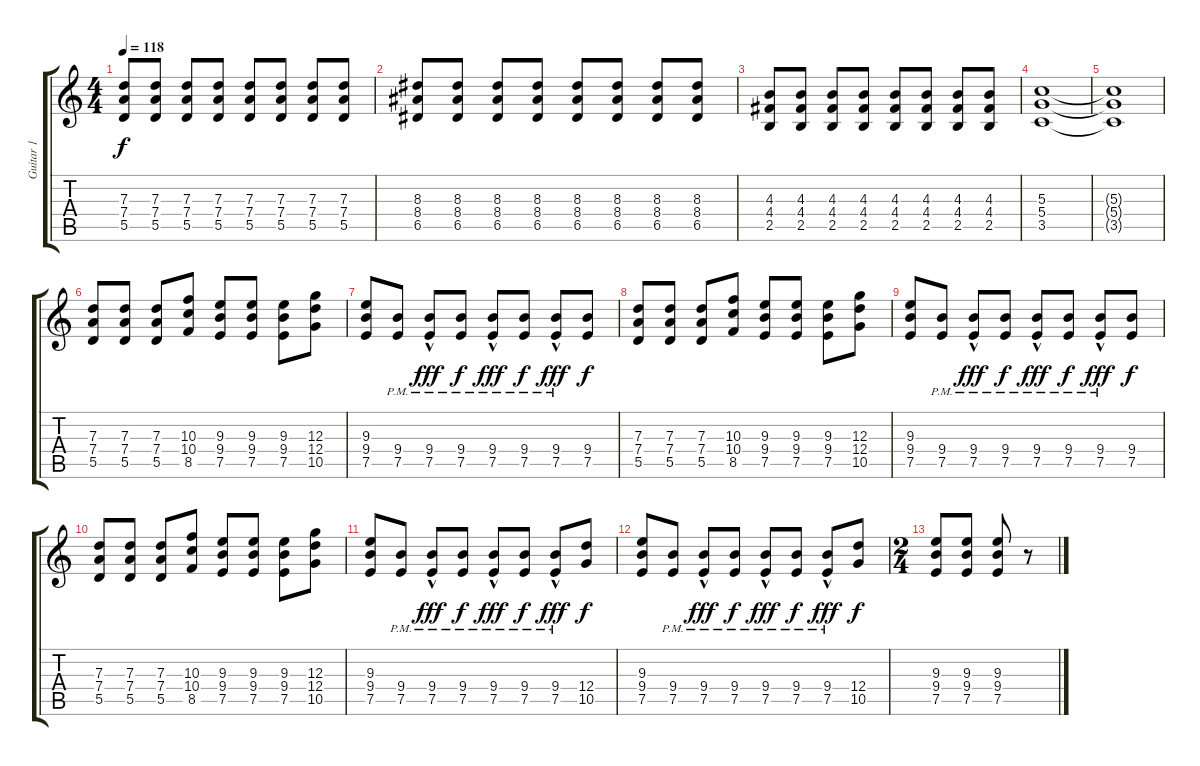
\track ("Guitar 1" "Guitar 1") {instrument distortionguitar}
\staff {score tabs}
\tuning (E4 B3 G3 D3 A2 E2) {hide}
\ts (4 4)
\tempo 118
\clef g2
\ks c
(7.3 7.4 5.5).8{dy f} (7.3 7.4 5.5).8 (7.3 7.4 5.5).8 (7.3 7.4 5.5).8 (7.3 7.4 5.5).8 (7.3 7.4 5.5).8 (7.3 7.4 5.5).8 (7.3 7.4 5.5).8 |
(8.3 8.4 6.5).8 (8.3 8.4 6.5).8 (8.3 8.4 6.5).8 (8.3 8.4 6.5).8 (8.3 8.4 6.5).8 (8.3 8.4 6.5).8 (8.3 8.4 6.5).8 (8.3 8.4 6.5).8 |
(4.3 4.4 2.5).8 (4.3 4.4 2.5).8 (4.3 4.4 2.5).8 (4.3 4.4 2.5).8 (4.3 4.4 2.5).8 (4.3 4.4 2.5).8 (4.3 4.4 2.5).8 (4.3 4.4 2.5).8 |
(5.3 5.4 3.5).1{volume 2} |
(5.3{t} 5.4{t} 3.5{t}).1 |
(7.3 7.4 5.5).8{volume 13 instrument distortionguitar} (7.3 7.4 5.5).8 (7.3 7.4 5.5).8 (10.3 10.4 8.5).8 (9.3 9.4 7.5).8 (9.3 9.4 7.5).8 (9.3 9.4 7.5).8 (12.3 12.4 10.5).8 |
(9.3 9.4 7.5).8 (9.4{pm} 7.5{pm}).8 (9.4{pm} 7.5{hac pm}).8{dy fff} (9.4{pm} 7.5{pm}).8{dy f} (9.4{pm} 7.5{hac pm}).8{dy fff} (9.4{pm} 7.5{pm}).8{dy f} (9.4{pm} 7.5{hac pm}).8{dy fff} (9.4 7.5).8{dy f} |
(7.3 7.4 5.5).8 (7.3 7.4 5.5).8 (7.3 7.4 5.5).8 (10.3 10.4 8.5).8 (9.3 9.4 7.5).8 (9.3 9.4 7.5).8 (9.3 9.4 7.5).8 (12.3 12.4 10.5).8 |
(9.3 9.4 7.5).8 (9.4{pm} 7.5{pm}).8 (9.4{pm} 7.5{hac pm}).8{dy fff} (9.4{pm} 7.5{pm}).8{dy f} (9.4{pm} 7.5{hac pm}).8{dy fff} (9.4{pm} 7.5{pm}).8{dy f} (9.4{pm} 7.5{hac pm}).8{dy fff} (9.4 7.5).8{dy f} |
(7.3 7.4 5.5).8 (7.3 7.4 5.5).8 (7.3 7.4 5.5).8 (10.3 10.4 8.5).8 (9.3 9.4 7.5).8 (9.3 9.4 7.5).8 (9.3 9.4 7.5).8 (12.3 12.4 10.5).8 |
(9.3 9.4 7.5).8 (9.4{pm} 7.5{pm}).8 (9.4{pm} 7.5{hac pm}).8{dy fff} (9.4{pm} 7.5{pm}).8{dy f} (9.4{pm} 7.5{hac pm}).8{dy fff} (9.4{pm} 7.5{pm}).8{dy f} (9.4{pm} 7.5{hac pm}).8{dy fff} (12.4 10.5).8{dy f} |
(9.3 9.4 7.5).8 (9.4{pm} 7.5{pm}).8 (9.4{pm} 7.5{hac pm}).8{dy fff} (9.4{pm} 7.5{pm}).8{dy f} (9.4{pm} 7.5{hac pm}).8{dy fff} (9.4{pm} 7.5{pm}).8{dy f} (9.4{pm} 7.5{hac pm}).8{dy fff} (12.4 10.5).8{dy f} |
\ts (2 4)
(9.3 9.4 7.5).8 (9.3 9.4 7.5).8 (9.3 9.4 7.5).8 r.8
